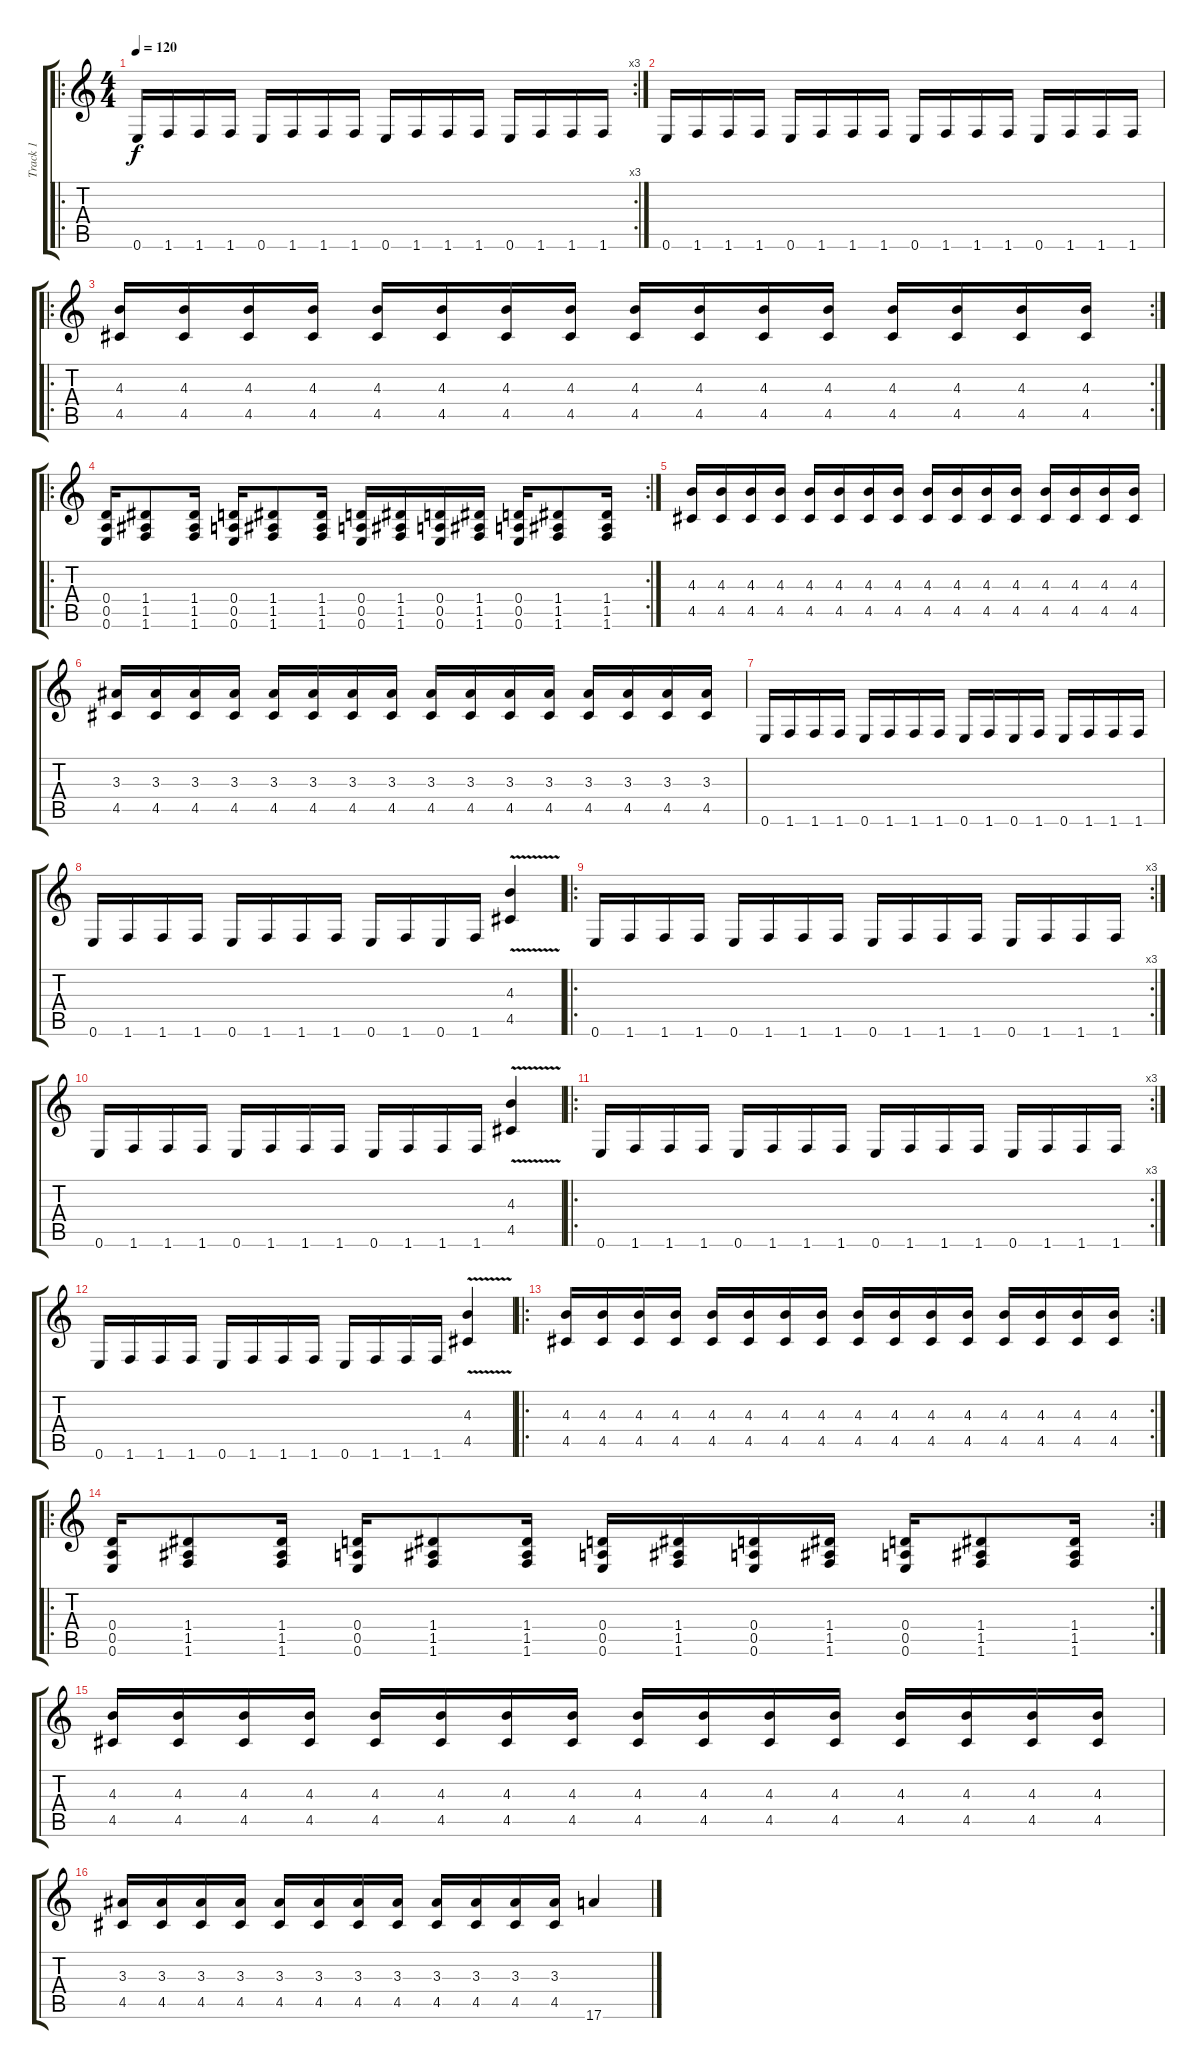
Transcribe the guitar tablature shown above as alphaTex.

\track ("Track 1" "Track 1") {instrument overdrivenguitar}
\staff {score tabs}
\tuning (E4 B3 G3 D3 A2 E2) {hide}
\ro
\rc 3
\ts (4 4)
\tempo 120
\clef g2
\ks c
0.6.16{dy f} 1.6.16 1.6.16 1.6.16 0.6.16 1.6.16 1.6.16 1.6.16 0.6.16 1.6.16 1.6.16 1.6.16 0.6.16 1.6.16 1.6.16 1.6.16 |
0.6.16 1.6.16 1.6.16 1.6.16 0.6.16 1.6.16 1.6.16 1.6.16 0.6.16 1.6.16 1.6.16 1.6.16 0.6.16 1.6.16 1.6.16 1.6.16 |
\ro
\rc 2
(4.3 4.5).16 (4.3 4.5).16 (4.3 4.5).16 (4.3 4.5).16 (4.3 4.5).16 (4.3 4.5).16 (4.3 4.5).16 (4.3 4.5).16 (4.3 4.5).16 (4.3 4.5).16 (4.3 4.5).16 (4.3 4.5).16 (4.3 4.5).16 (4.3 4.5).16 (4.3 4.5).16 (4.3 4.5).16 |
\ro
\rc 2
(0.4 0.5 0.6).16 (1.4 1.5 1.6).8 (1.4 1.5 1.6).16 (0.4 0.5 0.6).16 (1.4 1.5 1.6).8 (1.4 1.5 1.6).16 (0.4 0.5 0.6).16 (1.4 1.5 1.6).16 (0.4 0.5 0.6).16 (1.4 1.5 1.6).16 (0.4 0.5 0.6).16 (1.4 1.5 1.6).8 (1.4 1.5 1.6).16 |
(4.3 4.5).16 (4.3 4.5).16 (4.3 4.5).16 (4.3 4.5).16 (4.3 4.5).16 (4.3 4.5).16 (4.3 4.5).16 (4.3 4.5).16 (4.3 4.5).16 (4.3 4.5).16 (4.3 4.5).16 (4.3 4.5).16 (4.3 4.5).16 (4.3 4.5).16 (4.3 4.5).16 (4.3 4.5).16 |
(3.3 4.5).16 (3.3 4.5).16 (3.3 4.5).16 (3.3 4.5).16 (3.3 4.5).16 (3.3 4.5).16 (3.3 4.5).16 (3.3 4.5).16 (3.3 4.5).16 (3.3 4.5).16 (3.3 4.5).16 (3.3 4.5).16 (3.3 4.5).16 (3.3 4.5).16 (3.3 4.5).16 (3.3 4.5).16 |
0.6.16 1.6.16 1.6.16 1.6.16 0.6.16 1.6.16 1.6.16 1.6.16 0.6.16 1.6.16 0.6.16 1.6.16 0.6.16 1.6.16 1.6.16 1.6.16 |
0.6.16 1.6.16 1.6.16 1.6.16 0.6.16 1.6.16 1.6.16 1.6.16 0.6.16 1.6.16 0.6.16 1.6.16 (4.3{v} 4.5{v}).4 |
\ro
\rc 3
0.6.16 1.6.16 1.6.16 1.6.16 0.6.16 1.6.16 1.6.16 1.6.16 0.6.16 1.6.16 1.6.16 1.6.16 0.6.16 1.6.16 1.6.16 1.6.16 |
0.6.16 1.6.16 1.6.16 1.6.16 0.6.16 1.6.16 1.6.16 1.6.16 0.6.16 1.6.16 1.6.16 1.6.16 (4.3{v} 4.5{v}).4 |
\ro
\rc 3
0.6.16 1.6.16 1.6.16 1.6.16 0.6.16 1.6.16 1.6.16 1.6.16 0.6.16 1.6.16 1.6.16 1.6.16 0.6.16 1.6.16 1.6.16 1.6.16 |
0.6.16 1.6.16 1.6.16 1.6.16 0.6.16 1.6.16 1.6.16 1.6.16 0.6.16 1.6.16 1.6.16 1.6.16 (4.3{v} 4.5{v}).4 |
\ro
\rc 2
(4.3 4.5).16 (4.3 4.5).16 (4.3 4.5).16 (4.3 4.5).16 (4.3 4.5).16 (4.3 4.5).16 (4.3 4.5).16 (4.3 4.5).16 (4.3 4.5).16 (4.3 4.5).16 (4.3 4.5).16 (4.3 4.5).16 (4.3 4.5).16 (4.3 4.5).16 (4.3 4.5).16 (4.3 4.5).16 |
\ro
\rc 2
(0.4 0.5 0.6).16 (1.4 1.5 1.6).8 (1.4 1.5 1.6).16 (0.4 0.5 0.6).16 (1.4 1.5 1.6).8 (1.4 1.5 1.6).16 (0.4 0.5 0.6).16 (1.4 1.5 1.6).16 (0.4 0.5 0.6).16 (1.4 1.5 1.6).16 (0.4 0.5 0.6).16 (1.4 1.5 1.6).8 (1.4 1.5 1.6).16 |
(4.3 4.5).16 (4.3 4.5).16 (4.3 4.5).16 (4.3 4.5).16 (4.3 4.5).16 (4.3 4.5).16 (4.3 4.5).16 (4.3 4.5).16 (4.3 4.5).16 (4.3 4.5).16 (4.3 4.5).16 (4.3 4.5).16 (4.3 4.5).16 (4.3 4.5).16 (4.3 4.5).16 (4.3 4.5).16 |
(3.3 4.5).16 (3.3 4.5).16 (3.3 4.5).16 (3.3 4.5).16 (3.3 4.5).16 (3.3 4.5).16 (3.3 4.5).16 (3.3 4.5).16 (3.3 4.5).16 (3.3 4.5).16 (3.3 4.5).16 (3.3 4.5).16 17.6{ss}.4
